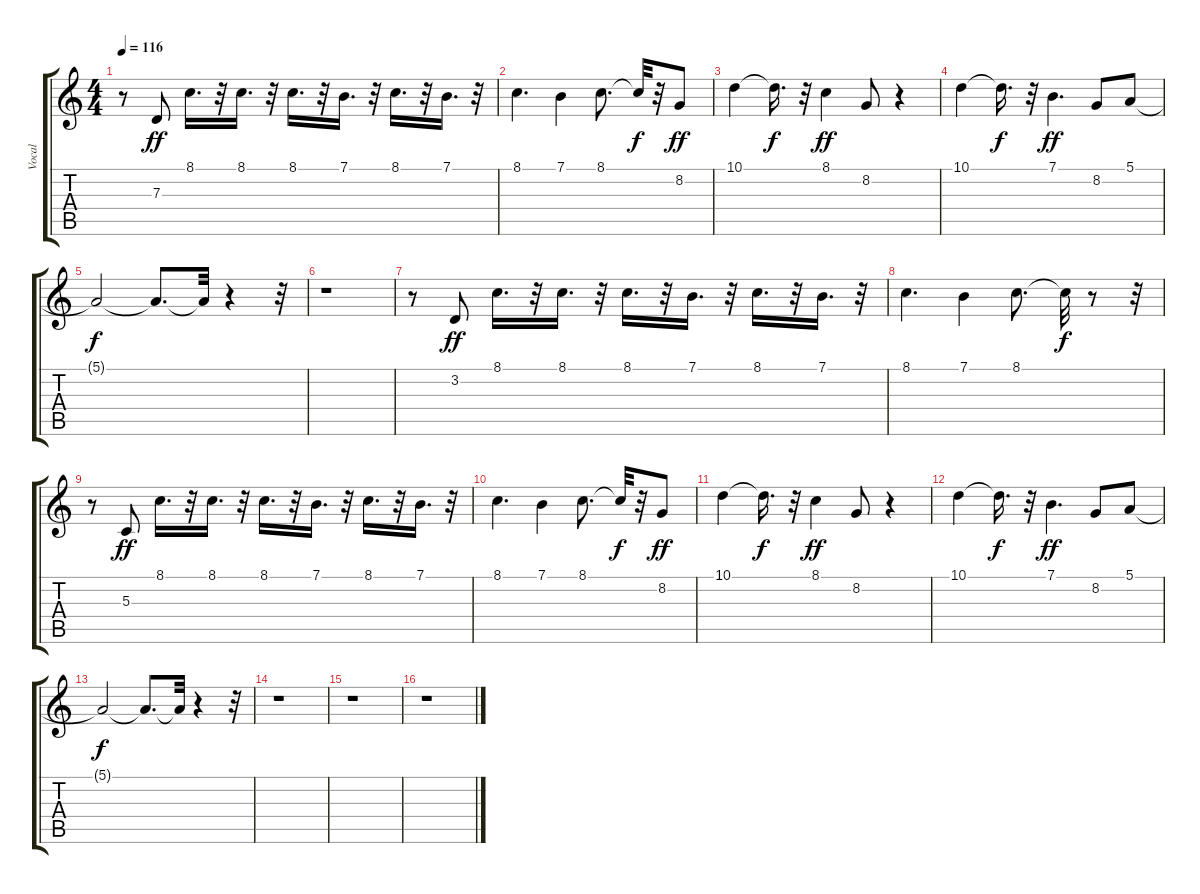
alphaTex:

\track ("Vocal" "Vocal") {instrument piccolo}
\staff {score tabs}
\tuning (E4 B3 G3 D3 A2 E2) {hide}
\ts (4 4)
\tempo 116
\clef g2
\ks c
r.8{dy f} 7.3.8{dy ff} 8.1.16{d} r.32 8.1.16{d} r.32 8.1.16{d} r.32 7.1.16{d} r.32 8.1.16{d} r.32 7.1.16{d} r.32 |
8.1.4{d} 7.1.4 8.1.8{d} 8.1{t}.32{dy f} r.32 8.2.8{dy ff} |
10.1.4 10.1{t}.16{d dy f} r.32 8.1.4{dy ff} 8.2.8 r.4 |
10.1.4 10.1{t}.16{d dy f} r.32 7.1.4{d dy ff} 8.2.8 5.1.8 |
5.1{t}.2{dy f} 5.1{t}.8{d} 5.1{t}.32 r.4 r.32 |
r.1 |
r.8 3.2.8{dy ff} 8.1.16{d} r.32 8.1.16{d} r.32 8.1.16{d} r.32 7.1.16{d} r.32 8.1.16{d} r.32 7.1.16{d} r.32 |
8.1.4{d} 7.1.4 8.1.8{d} 8.1{t}.32{dy f} r.8 r.32 |
r.8 5.3.8{dy ff} 8.1.16{d} r.32 8.1.16{d} r.32 8.1.16{d} r.32 7.1.16{d} r.32 8.1.16{d} r.32 7.1.16{d} r.32 |
8.1.4{d} 7.1.4 8.1.8{d} 8.1{t}.32{dy f} r.32 8.2.8{dy ff} |
10.1.4 10.1{t}.16{d dy f} r.32 8.1.4{dy ff} 8.2.8 r.4 |
10.1.4 10.1{t}.16{d dy f} r.32 7.1.4{d dy ff} 8.2.8 5.1.8 |
5.1{t}.2{dy f} 5.1{t}.8{d} 5.1{t}.32 r.4 r.32 |
r.1 |
r.1 |
r.1
